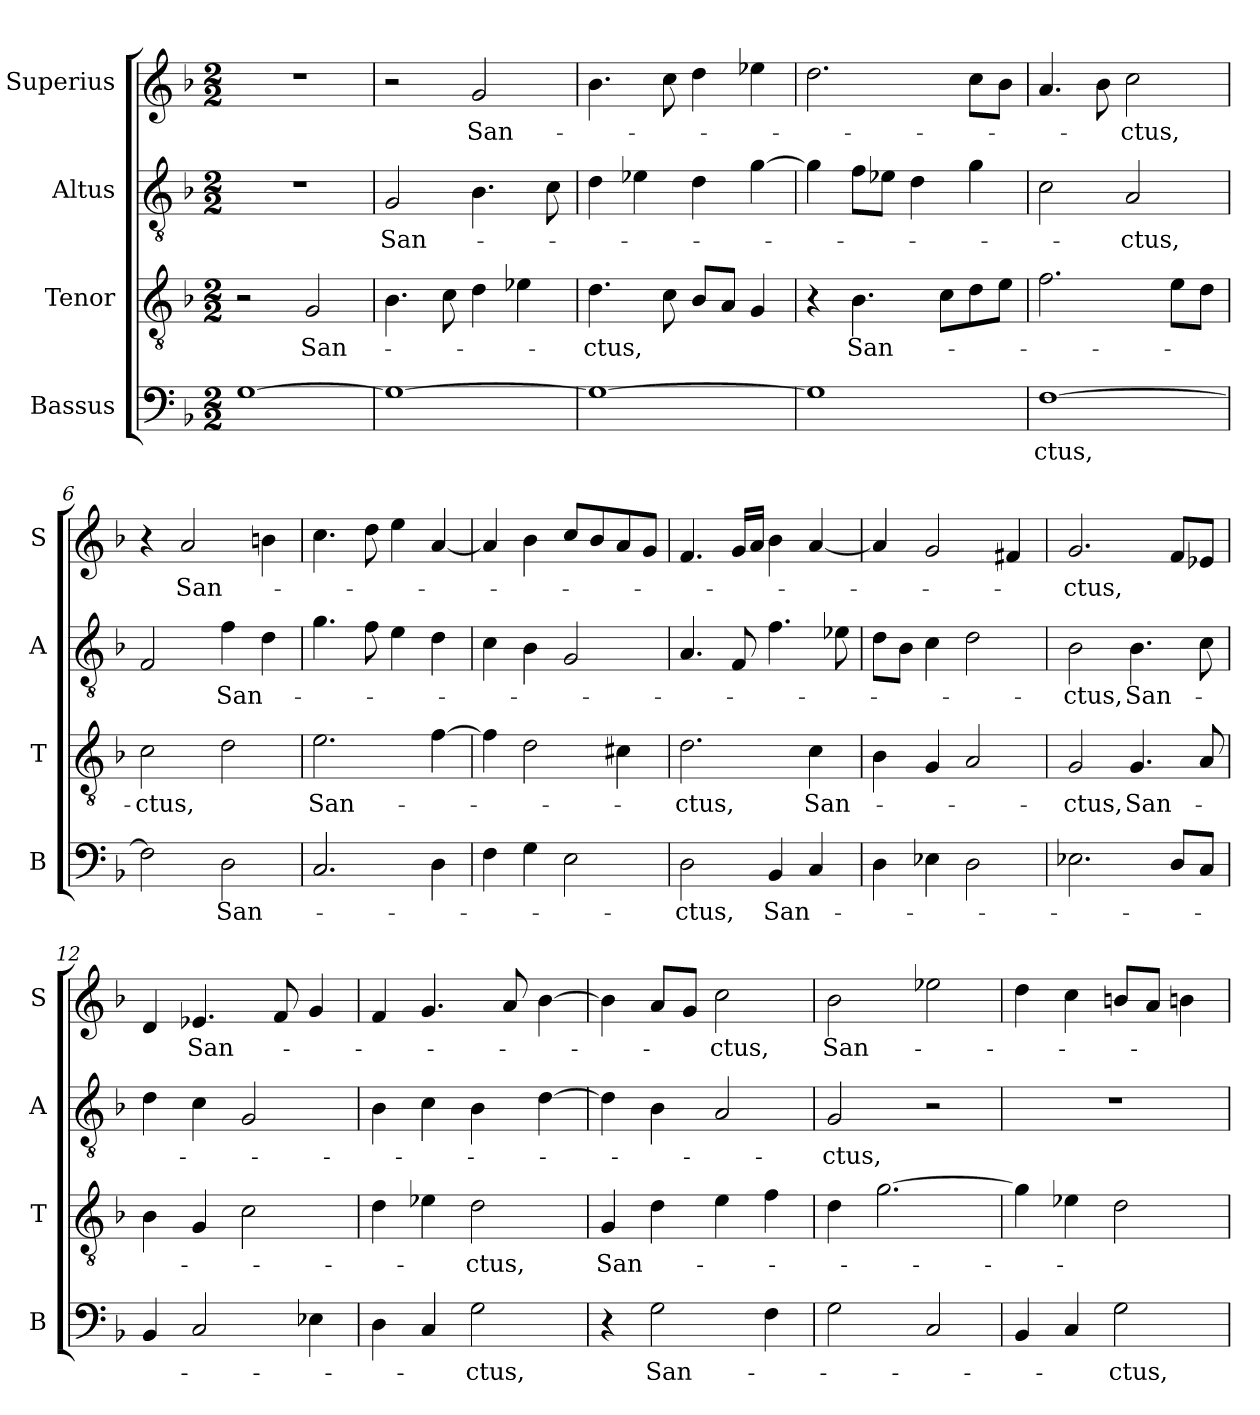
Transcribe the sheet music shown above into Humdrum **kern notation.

**kern	**text	**kern	**text	**kern	**text	**kern	**text
*part4	*part4	*part3	*part3	*part2	*part2	*part1	*part1
*staff4	*staff4	*staff3	*staff3	*staff2	*staff2	*staff1	*staff1
*I"Bassus	*	*I"Tenor	*	*I"Altus	*	*I"Superius	*
*I'B	*	*I'T	*	*I'A	*	*I'S	*
*clefF4	*	*clefGv2	*	*clefGv2	*	*clefG2	*
*k[b-]	*	*k[b-]	*	*k[b-]	*	*k[b-]	*
*M2/2	*	*M2/2	*	*M2/2	*	*M2/2	*
=1	=1	=1	=1	=1	=1	=1	=1
[1G	.	2r	.	1r	.	1r	.
.	.	2G	San-	.	.	.	.
=2	=2	=2	=2	=2	=2	=2	=2
1G_	.	4.B-	.	2G	San-	2r	.
.	.	8c	.	.	.	.	.
.	.	4d	.	4.B-	.	2g	San-
.	.	4e-X	.	.	.	.	.
.	.	.	.	8c	.	.	.
=3	=3	=3	=3	=3	=3	=3	=3
1G_	.	4.d	-ctus,	4d	.	4.b-	.
.	.	.	.	4e-X	.	.	.
.	.	8c	.	.	.	8cc	.
.	.	8B-L	.	4d	.	4dd	.
.	.	8AJ	.	.	.	.	.
.	.	4G	.	[4g	.	4ee-X	.
=4	=4	=4	=4	=4	=4	=4	=4
1G]	.	4r	.	4g]	.	2.dd	.
.	.	4.B-	San-	8fL	.	.	.
.	.	.	.	8e-XJ	.	.	.
.	.	.	.	4d	.	.	.
.	.	8cL	.	.	.	.	.
.	.	8d	.	4g	.	8ccL	.
.	.	8eJ	.	.	.	8b-J	.
=5	=5	=5	=5	=5	=5	=5	=5
[1F	ctus,	2.f	.	2c	.	4.a	.
.	.	.	.	.	.	8b-	.
.	.	.	.	2A	-ctus,	2cc	-ctus,
.	.	8eL	.	.	.	.	.
.	.	8dJ	.	.	.	.	.
=6	=6	=6	=6	=6	=6	=6	=6
!	!	!	!LO:LY:i	!	!	!	!
2F]	.	2c	-ctus,	2F	.	4r	.
.	.	.	.	.	.	2a	San-
!	!LO:LY:i	!	!	!	!LO:LY:i	!	!
2D	San-	2d	.	4f	San-	.	.
.	.	.	.	4d	.	4bn	.
=7	=7	=7	=7	=7	=7	=7	=7
!	!	!	!LO:LY:i	!	!	!	!
2.C	.	2.e	San-	4.g	.	4.cc	.
.	.	.	.	8f	.	8dd	.
.	.	.	.	4e	.	4ee	.
4D	.	[4f	.	4d	.	[4a	.
=8	=8	=8	=8	=8	=8	=8	=8
4F	.	4f]	.	4c	.	4a]	.
4G	.	2d	.	4B-	.	4b-	.
2E	.	.	.	2G	.	8ccL	.
.	.	.	.	.	.	8b-	.
.	.	4c#X	.	.	.	8a	.
.	.	.	.	.	.	8gJ	.
=9	=9	=9	=9	=9	=9	=9	=9
!	!LO:LY:i	!	!LO:LY:i	!	!	!	!
2D	-ctus,	2.d	-ctus,	4.A	.	4.f	.
.	.	.	.	8F	.	16gLL	.
.	.	.	.	.	.	16aJJ	.
!	!LO:LY:i	!	!	!	!	!	!
4BB-	San-	.	.	4.f	.	4b-	.
!	!	!	!LO:LY:i	!	!	!	!
4C	.	4c	San-	.	.	[4a	.
.	.	.	.	8e-X	.	.	.
=10	=10	=10	=10	=10	=10	=10	=10
4D	.	4B-	.	8dL	.	4a]	.
.	.	.	.	8B-J	.	.	.
4E-X	.	4G	.	4c	.	2g	.
2D	.	2A	.	2d	.	.	.
.	.	.	.	.	.	4f#X	.
=11	=11	=11	=11	=11	=11	=11	=11
!	!	!	!	!	!LO:LY:i	!	!
2.E-X	.	2G	-ctus,	2B-	-ctus,	2.g	-ctus,
.	.	4.G	San-	4.B-	San-	.	.
8DL	.	.	.	.	.	8fL	.
8CJ	.	8A	.	8c	.	8e-XJ	.
=12	=12	=12	=12	=12	=12	=12	=12
4BB-	.	4B-	.	4d	.	4d	.
2C	.	4G	.	4c	.	4.e-X	San-
.	.	2c	.	2G	.	.	.
.	.	.	.	.	.	8f	.
4E-X	.	.	.	.	.	4g	.
=13	=13	=13	=13	=13	=13	=13	=13
4D	.	4d	.	4B-	.	4f	.
4C	.	4e-X	.	4c	.	4.g	.
!	!LO:LY:i	!	!	!	!	!	!
2G	-ctus,	2d	-ctus,	4B-	.	.	.
.	.	.	.	.	.	8a	.
.	.	.	.	[4d	.	[4b-	.
=14	=14	=14	=14	=14	=14	=14	=14
!	!	!	!LO:LY:i	!	!	!	!
4r	.	4G	San-	4d]	.	4b-]	.
2G	San-	4d	.	4B-	.	8aL	.
.	.	.	.	.	.	8gJ	.
!	!	!	!	!	!	!	!LO:LY:i
.	.	4e	.	2A	.	2cc	-ctus,
4F	.	4f	.	.	.	.	.
=15	=15	=15	=15	=15	=15	=15	=15
!	!	!	!	!	!	!	!LO:LY:i
2G	.	4d	.	2G	-ctus,	2b-	San-
.	.	[2.g	.	.	.	.	.
2C	.	.	.	2r	.	2ee-X	.
=16	=16	=16	=16	=16	=16	=16	=16
4BB-	.	4g]	.	1r	.	4dd	.
4C	.	4e-i	.	.	.	4cc	.
2G	-ctus,	2d	.	.	.	8bnL	.
.	.	.	.	.	.	8aJ	.
.	.	.	.	.	.	4bn	.
=	=	=	=	=	=	=	=
*-	*-	*-	*-	*-	*-	*-	*-
